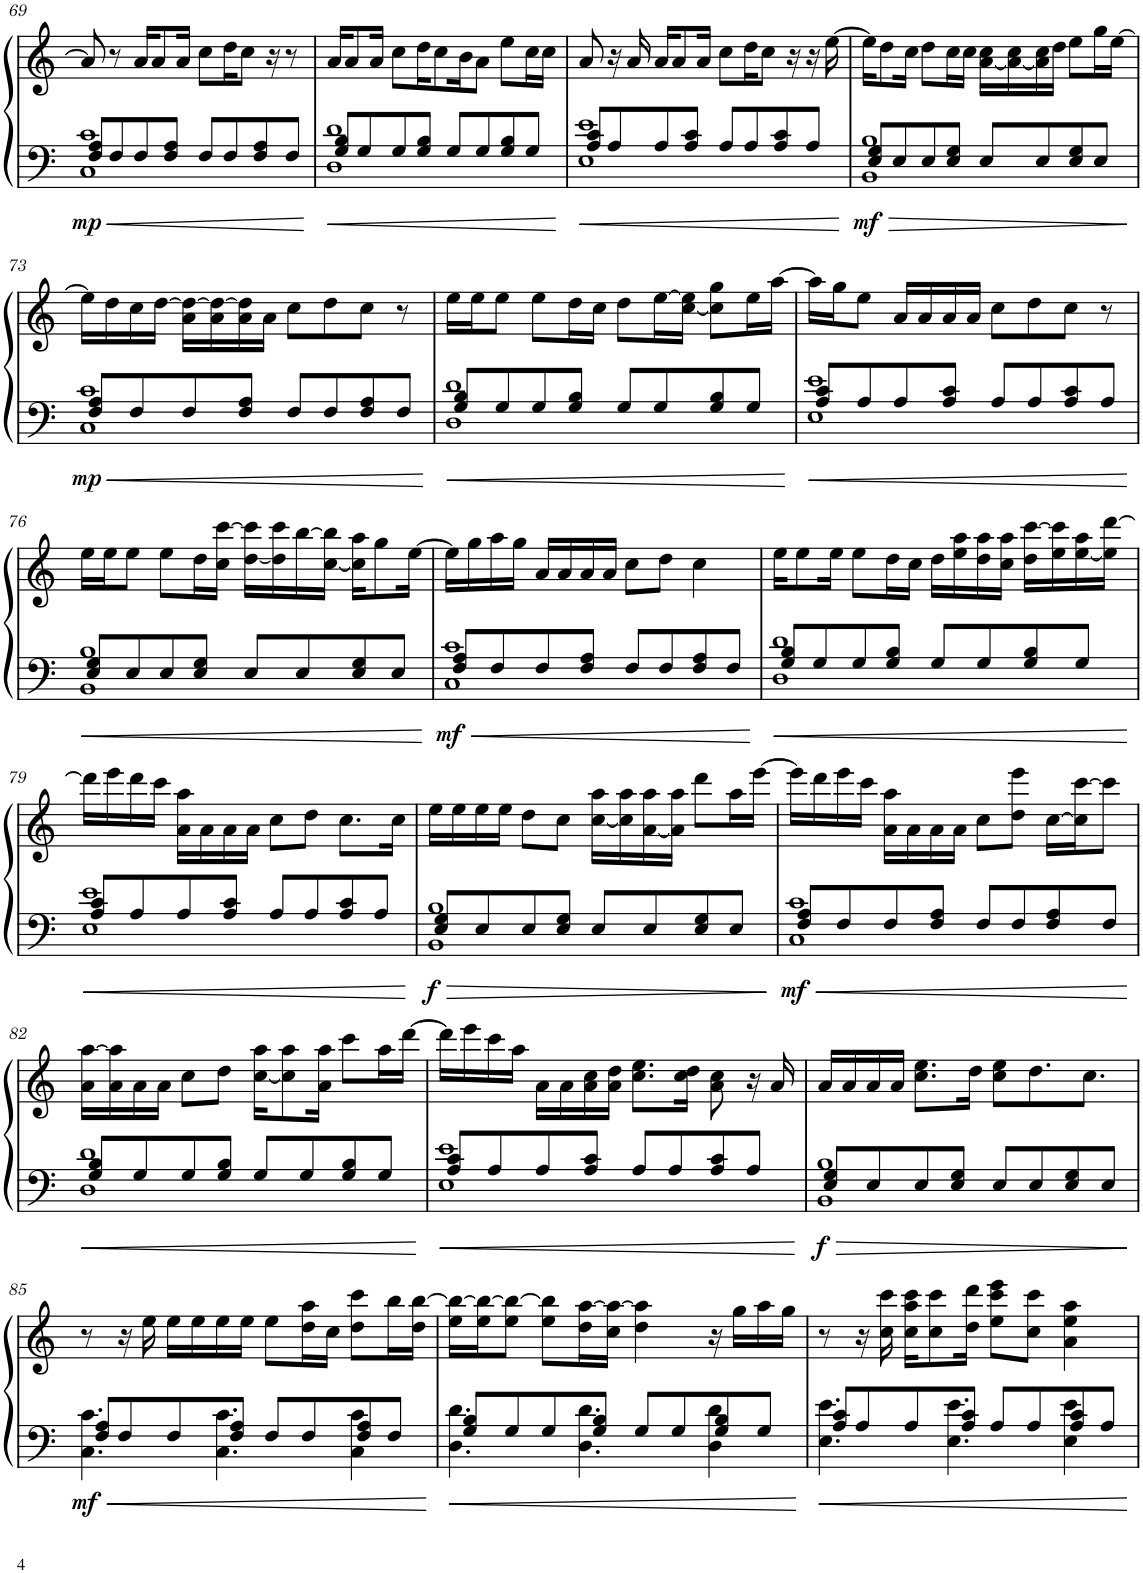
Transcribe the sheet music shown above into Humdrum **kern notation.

**kern	**kern	**dynam
*part1	*part1	*part1
*staff2	*staff1	*staff1/2
*I"Piano	*	*
*I'Pno.	*	*
!!LO:PB:g=z
*clefF4	*clefG2	*
*k[]	*k[]	*
*M4/4	*M4/4	*
=69	=69	=69
*^	*	*
!	!	!	!LO:DY:b=2
8F/ 8A/L	1C 1c	8a/]	mp
8F/	.	8r	.
8F/	.	16a/KL	.
.	.	8a/	.
8F/ 8A/J	.	.	.
.	.	16a/Jk	.
8F/L	.	8cc\L	.
8F/	.	16dd\K	.
.	.	8cc\J	.
8F/ 8A/	.	.	.
.	.	16r	.
8F/J	.	8r	.
=70	=70	=70	=70
8G/ 8B/L	1D 1d	16a/KL	.
.	.	8a/	.
8G/	.	.	.
.	.	16a/Jk	.
8G/	.	8cc\L	.
8G/ 8B/J	.	16dd\K	.
.	.	8cc\	.
8G/L	.	.	.
.	.	16b\K	.
8G/	.	8a\J	.
8G/ 8B/	.	8ee\L	.
8G/J	.	16cc\L	.
.	.	16cc\JJ	.
=71	=71	=71	=71
8A/ 8c/L	1E 1e	8a/	.
8A/	.	16r	.
.	.	16a/	.
8A/	.	16a/KL	.
.	.	8a/	.
8A/ 8c/J	.	.	.
.	.	16a/Jk	.
8A/L	.	8cc\L	.
8A/	.	16dd\K	.
.	.	8cc\J	.
8A/ 8c/	.	.	.
.	.	16r	.
8A/J	.	16r	.
.	.	[16ee\	.
=72	=72	=72	=72
!	!	!	!LO:DY:b=2
8E/ 8G/L	1BB 1B	16ee\KL]	mf
.	.	8dd\	.
8E/	.	.	.
.	.	16cc\Jk	.
8E/	.	8dd\L	.
8E/ 8G/J	.	16cc\L	.
.	.	16cc\JJ	.
8E/L	.	[16a\ 16cc\LL	.
.	.	16a\_ 16cc\	.
8E/	.	16a\] 16cc\	.
.	.	16dd\JJ	.
8E/ 8G/	.	8ee\L	.
8E/J	.	16gg\L	.
.	.	[16ee\JJ	.
!!LO:LB:g=z
=73	=73	=73	=73
!	!	!	!LO:DY:b=2
8F/ 8A/L	1C 1c	16ee\LL]	mp
.	.	16dd\	.
8F/	.	16cc\	.
.	.	[16dd\JJ	.
8F/	.	16a\ 16dd\_LL	.
.	.	16a\ 16dd\_	.
8F/ 8A/J	.	16a\ 16dd\]	.
.	.	16a\JJ	.
8F/L	.	8cc\L	.
8F/	.	8dd\	.
8F/ 8A/	.	8cc\J	.
8F/J	.	8r	.
=74	=74	=74	=74
8G/ 8B/L	1D 1d	16ee\LL	.
.	.	16ee\J	.
8G/	.	8ee\J	.
8G/	.	8ee\L	.
8G/ 8B/J	.	16dd\L	.
.	.	16cc\JJ	.
8G/L	.	8dd\L	.
8G/	.	[16ee\L	.
.	.	[16cc\ 16ee\]JJ	.
8G/ 8B/	.	8cc\] 8gg\L	.
8G/J	.	16ee\L	.
.	.	[16aa\JJ	.
=75	=75	=75	=75
8A/ 8c/L	1E 1e	16aa\LL]	.
.	.	16gg\J	.
8A/	.	8ee\J	.
8A/	.	16a/LL	.
.	.	16a/	.
8A/ 8c/J	.	16a/	.
.	.	16a/JJ	.
8A/L	.	8cc\L	.
8A/	.	8dd\	.
8A/ 8c/	.	8cc\J	.
8A/J	.	8r	.
!!LO:LB:g=z
=76	=76	=76	=76
8E/ 8G/L	1BB 1B	16ee\LL	.
.	.	16ee\J	.
8E/	.	8ee\J	.
8E/	.	8ee\L	.
8E/ 8G/J	.	16dd\L	.
.	.	16cc\ [16ccc\JJ	.
8E/L	.	[16dd\ 16ccc\]LL	.
.	.	16dd\] 16ccc\	.
8E/	.	[16bb\	.
.	.	[16cc\ 16bb\]JJ	.
8E/ 8G/	.	16cc\] 16aa\KL	.
.	.	8gg\	.
8E/J	.	.	.
.	.	[16ee\Jk	.
=77	=77	=77	=77
!	!	!	!LO:DY:b=2
8F/ 8A/L	1C 1c	16ee\LL]	mf
.	.	16gg\	.
8F/	.	16aa\	.
.	.	16gg\JJ	.
8F/	.	16a/LL	.
.	.	16a/	.
8F/ 8A/J	.	16a/	.
.	.	16a/JJ	.
8F/L	.	8cc\L	.
8F/	.	8dd\J	.
8F/ 8A/	.	4cc\	.
8F/J	.	.	.
=78	=78	=78	=78
8G/ 8B/L	1D 1d	16ee\KL	.
.	.	8ee\	.
8G/	.	.	.
.	.	16ee\Jk	.
8G/	.	8ee\L	.
8G/ 8B/J	.	16dd\L	.
.	.	16cc\JJ	.
8G/L	.	16dd\LL	.
.	.	16ee\ 16aa\	.
8G/	.	16dd\ 16aa\	.
.	.	16cc\ 16aa\JJ	.
8G/ 8B/	.	16dd\ [16ccc\LL	.
.	.	16ee\ 16ccc\]	.
8G/J	.	[16ee\ 16aa\	.
.	.	16ee\] [16ddd\JJ	.
!!LO:LB:g=z
=79	=79	=79	=79
8A/ 8c/L	1E 1e	16ddd\LL]	.
.	.	16eee\	.
8A/	.	16ddd\	.
.	.	16ccc\JJ	.
8A/	.	16a\ 16aa\LL	.
.	.	16a\	.
8A/ 8c/J	.	16a\	.
.	.	16a\JJ	.
8A/L	.	8cc\L	.
8A/	.	8dd\J	.
8A/ 8c/	.	8.cc\L	.
8A/J	.	.	.
.	.	16cc\Jk	.
=80	=80	=80	=80
!	!	!	!LO:DY:b=2
8E/ 8G/L	1BB 1B	16ee\LL	f
.	.	16ee\	.
8E/	.	16ee\	.
.	.	16ee\JJ	.
8E/	.	8dd\L	.
8E/ 8G/J	.	8cc\J	.
8E/L	.	[16cc\ 16aa\LL	.
.	.	16cc\] 16aa\	.
8E/	.	[16a\ 16aa\	.
.	.	16a\] 16aa\JJ	.
8E/ 8G/	.	8ddd\L	.
8E/J	.	16aa\L	.
.	.	[16eee\JJ	.
=81	=81	=81	=81
!	!	!	!LO:DY:b=2
8F/ 8A/L	1C 1c	16eee\LL]	mf
.	.	16ddd\	.
8F/	.	16eee\	.
.	.	16ccc\JJ	.
8F/	.	16a\ 16aa\LL	.
.	.	16a\	.
8F/ 8A/J	.	16a\	.
.	.	16a\JJ	.
8F/L	.	8cc\L	.
8F/	.	8dd\ 8eee\J	.
8F/ 8A/	.	[16cc\LL	.
.	.	16cc\] [16ccc\J	.
8F/J	.	8ccc\J]	.
!!LO:LB:g=z
=82	=82	=82	=82
8G/ 8B/L	1D 1d	16a\ [16aa\LL	.
.	.	16a\ 16aa\]	.
8G/	.	16a\	.
.	.	16a\JJ	.
8G/	.	8cc\L	.
8G/ 8B/J	.	8dd\J	.
8G/L	.	[16cc\ 16aa\KL	.
.	.	8cc\] 8aa\	.
8G/	.	.	.
.	.	16a\ 16aa\Jk	.
8G/ 8B/	.	8ccc\L	.
8G/J	.	16aa\L	.
.	.	[16ddd\JJ	.
=83	=83	=83	=83
8A/ 8c/L	1E 1e	16ddd\LL]	.
.	.	16eee\	.
8A/	.	16ccc\	.
.	.	16aa\JJ	.
8A/	.	16a\LL	.
.	.	16a\	.
8A/ 8c/J	.	16a\ 16cc\	.
.	.	16a\ 16dd\JJ	.
8A/L	.	8.cc\ 8.ee\L	.
8A/	.	.	.
.	.	16cc\ 16dd\Jk	.
8A/ 8c/	.	8a\ 8cc\	.
8A/J	.	16r	.
.	.	16a/	.
=84	=84	=84	=84
!	!	!	!LO:DY:b=2
8E/ 8G/L	1BB 1B	16a/LL	f
.	.	16a/	.
8E/	.	16a/	.
.	.	16a/JJ	.
8E/	.	8.cc\ 8.ee\L	.
8E/ 8G/J	.	.	.
.	.	16dd\Jk	.
8E/L	.	8cc\ 8ee\L	.
8E/	.	8.dd\	.
8E/ 8G/	.	.	.
.	.	8.cc\J	.
8E/J	.	.	.
!!LO:LB:g=z
=85	=85	=85	=85
!	!	!	!LO:DY:b=2
8F/ 8A/L	4.C\ 4.c\	8r	mf
8F/	.	16r	.
.	.	16ee\	.
8F/	.	16ee\LL	.
.	.	16ee\	.
8F/ 8A/J	4.C\ 4.c\	16ee\	.
.	.	16ee\JJ	.
8F/L	.	8ee\L	.
8F/	.	16dd\ 16aa\L	.
.	.	16cc\JJ	.
8F/ 8A/	4C\ 4c\	8dd\ 8ccc\L	.
8F/J	.	16bb\L	.
.	.	16dd\ [16bb\JJ	.
=86	=86	=86	=86
8G/ 8B/L	4.D\ 4.d\	16ee\ 16bb\_LL	.
.	.	16ee\ 16bb\_J	.
8G/	.	8ee\ 8bb\_J	.
8G/	.	8ee\ 8bb\]L	.
8G/ 8B/J	4.D\ 4.d\	16dd\ [16aa\L	.
.	.	16cc\ 16aa\_JJ	.
8G/L	.	4dd\ 4aa\]	.
8G/	.	.	.
8G/ 8B/	4D\ 4d\	16r	.
.	.	16gg\LL	.
8G/J	.	16aa\	.
.	.	16gg\JJ	.
=87	=87	=87	=87
8A/ 8c/L	4.E\ 4.e\	8r	.
8A/	.	16r	.
.	.	16cc\ 16ccc\	.
8A/	.	16cc\ 16aa\ 16ccc\KL	.
.	.	8cc\ 8ccc\	.
8A/ 8c/J	4.E\ 4.e\	.	.
.	.	16dd\ 16ddd\Jk	.
8A/L	.	8ee\ 8ccc\ 8eee\L	.
8A/	.	8cc\ 8ccc\J	.
8A/ 8c/	4E\ 4e\	4a\ 4ee\ 4aa\	.
8A/J	.	.	.
*v	*v	*	*
=	=	=
*-	*-	*-
